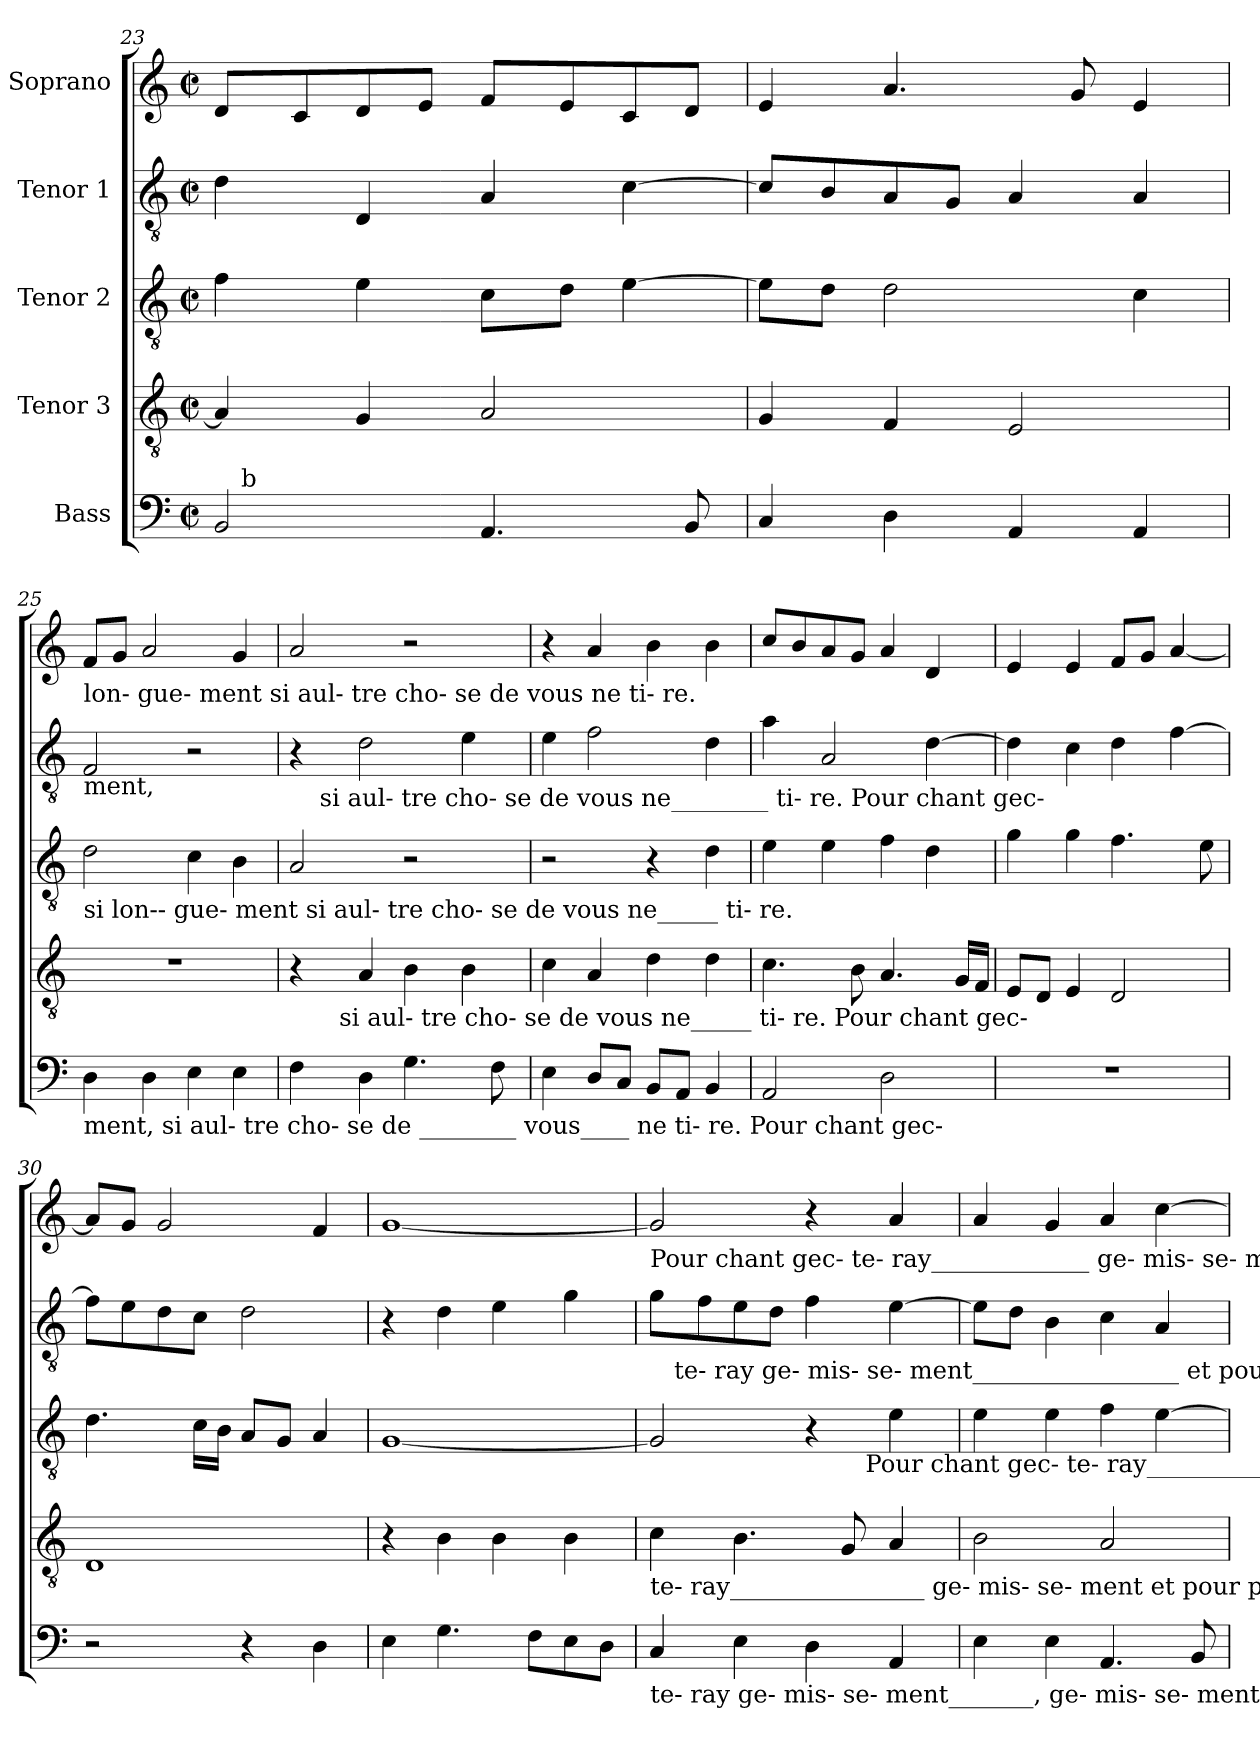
**kern	**kern	**kern	**kern	**kern
*part5	*part4	*part3	*part2	*part1
*staff5	*staff4	*staff3	*staff2	*staff1
*I"Bass	*I"Tenor 3	*I"Tenor 2	*I"Tenor 1	*I"Soprano
*clefF4	*clefGv2	*clefGv2	*clefGv2	*clefG2
*k[]	*k[]	*k[]	*k[]	*k[]
*C:	*C:	*C:	*C:	*C:
*M2/2	*M2/2	*M2/2	*M2/2	*M2/2
*met(c|)	*met(c|)	*met(c|)	*met(c|)	*met(c|)
=23	=23	=23	=23	=23
*^	*	*	*	*
2BB/	32ryy	4A/]	4f\	4d\	8d/L
!	!LO:TX:a:t=b	!	!	!	!
.	2ryy	.	.	.	.
.	.	.	.	.	8c/
.	.	4G/	4e\	4D/	8d/
.	.	.	.	.	8e/J
4.AA/	.	2A/	8c\L	4A/	8f/L
.	4...ryy	.	.	.	.
.	.	.	8d\J	.	8e/
.	.	.	[4e\	[4c\	8c/
8BB/	.	.	.	.	8d/J
*v	*v	*	*	*	*
=24	=24	=24	=24	=24
4C/	4G/	8e\L]	8c/L]	4e/
.	.	8d\J	8B/	.
4D\	4F/	2d\	8A/	4.a/
.	.	.	8G/J	.
4AA/	2E/	.	4A/	.
.	.	.	.	8g/
4AA/	.	4c\	4A/	4e/
!!LO:PB:g=z
=25	=25	=25	=25	=25
!	!	!	!	!LO:TX:b:t=lon-               gue-  ment                                si   aul-  tre      cho-         se    de    vous  ne    ti-                                              re.
!	!	!	!LO:TX:b:t=ment,	!
!	!	!LO:TX:b:t=si           lon-- gue- ment                                                si       aul- tre   cho-  se     de   vous  ne_____   ti-                             re.	!	!
!LO:TX:b:t=ment, si    aul-  tre    cho-  se    de   ________ vous____  ne     ti-           re.                                                                  Pour   chant  gec-	!	!	!	!
4D\	1r	2d\	2F/	8f/L
.	.	.	.	8g/J
4D\	.	.	.	2a/
4E\	.	4c\	2r	.
4E\	.	4B\	.	4g/
=26	=26	=26	=26	=26
*	*^	*	*^	*
4F\	4r	8.ryy	2A/	4r	8ryy	2a/
!	!	!	!	!	!LO:TX:b:t=si           aul-    tre    cho-        se       de    vous       ne________    ti-                              re.                  Pour chant gec-	!
.	.	.	.	.	2..ryy	.
!	!	!LO:TX:b:t=si   aul- tre     cho-  se   de    vous  ne_____  ti-                             re.                                                   Pour chant gec-	!	!	!	!
.	.	2ryy	.	.	.	.
4D\	4A/	.	.	2d\	.	.
4.G\	4B\	.	2r	.	.	2r
.	.	4ryy	.	.	.	.
.	4B\	.	.	4e\	.	.
8F\	.	.	.	.	.	.
.	.	16ryy	.	.	.	.
*	*v	*v	*	*v	*v	*
=27	=27	=27	=27	=27
4E\	4c\	2r	4e\	4r
8D/L	4A/	.	2f\	4a/
8C/J	.	.	.	.
8BB/L	4d\	4r	.	4b\
8AA/J	.	.	.	.
4BB/	4d\	4d\	4d\	4b\
=28	=28	=28	=28	=28
2AA/	4.c\	4e\	4a\	8cc/L
.	.	.	.	8b/
.	.	4e\	2A/	8a/
.	8B\	.	.	8g/J
2D\	4.A/	4f\	.	4a/
.	.	4d\	[4d\	4d/
.	16G/LL	.	.	.
.	16F/JJ	.	.	.
=29	=29	=29	=29	=29
1r	8E/L	4g\	4d\]	4e/
.	8D/J	.	.	.
.	4E/	4g\	4c\	4e/
.	2D/	4.f\	4d\	8f/L
.	.	.	.	8g/J
.	.	.	[4f\	[4a/
.	.	8e\	.	.
=30	=30	=30	=30	=30
2r	1D	4.d\	8f\L]	8a/L]
.	.	.	8e\	8g/J
.	.	.	8d\	2g/
.	.	16c\LL	8c\J	.
.	.	16B\JJ	.	.
4r	.	8A/L	2d\	.
.	.	8G/J	.	.
4D\	.	4A/	.	4f/
=31	=31	=31	=31	=31
4E\	4r	[1G	4r	[1g
4.G\	4B\	.	4d\	.
.	4B\	.	4e\	.
8F\L	.	.	.	.
8E\	4B\	.	4g\	.
8D\J	.	.	.	.
!!LO:LB:g=z
=32	=32	=32	=32	=32
!	!	!	!	!LO:TX:b:t=Pour  chant gec- te- ray_____________  ge-     mis-                se-   ment,                                 et    pour  plai-  sir                  au-
!	!LO:TX:b:t=te-   ray________________    ge-          mis-  se- ment                                                                   et    pour plai- sir,                                   et	!	!	!
!LO:TX:b:t=te-  ray    ge-    mis- se-  ment_______,  ge-   mis-          se-         ment, et    pour plai- sir   au-     ray   mar- ti-                            re,	!	!	!	!
*	*	*^	*^	*
4C/	4c\	2G/]	2ryy	8g\L	16ryy	2g/]
!	!	!	!	!	!LO:TX:b:t=te-                    ray   ge-    mis-  se-   ment_________________              et   pour plai-   sir            au-           ray          mar-	!
.	.	.	.	.	2...ryy	.
.	.	.	.	8f\	.	.
4E\	4.B\	.	.	8e\	.	.
.	.	.	.	8d\J	.	.
4D\	.	4r	8.ryy	4f\	.	4r
.	8G/	.	.	.	.	.
!	!	!	!LO:TX:b:t=Pour chant gec- te-  ray_________________    ge-         mis-  se- ment                                                                   et   pour plai-	!	!	!
.	.	.	4ryy	.	.	.
4AA/	4A/	4e\	.	[4e\	.	4a/
.	.	.	16ryy	.	.	.
*	*	*v	*v	*	*	*
*	*	*	*v	*v	*
=33	=33	=33	=33	=33
4E\	2B\	4e\	8e\L]	4a/
.	.	.	8d\J	.
4E\	.	4e\	4B\	4g/
4.AA/	2A/	4f\	4c\	4a/
.	.	[4e\	4A/	[4cc\
8BB/	.	.	.	.
=	=	=	=	=
*-	*-	*-	*-	*-
